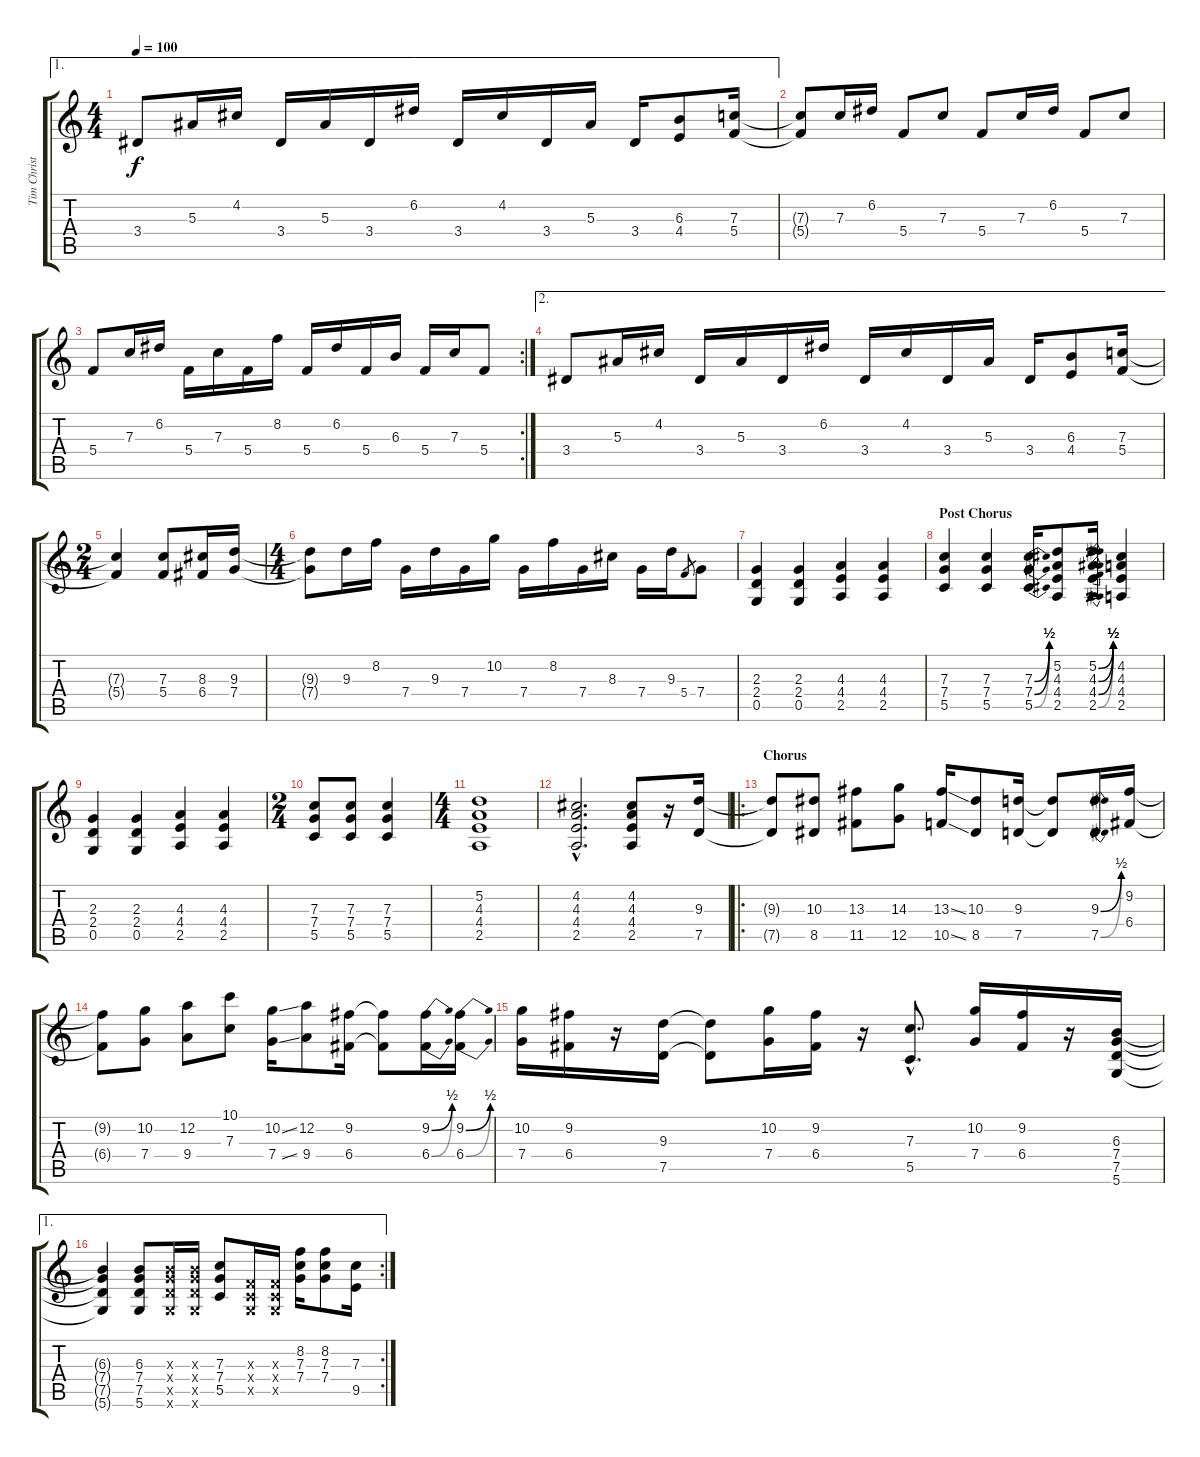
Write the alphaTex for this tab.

\track ("Tim Christensen (Guitar)" "Tim Christ") {instrument distortionguitar}
\staff {score tabs}
\tuning (D4 A3 F3 C3 G2 D2) {hide}
\ae 1
\ts (4 4)
\tempo 100
\clef g2
\ks c
3.4.8{dy f} 5.3.16 4.2.16 3.4.16 5.3.16 3.4.16 6.2.16 3.4.16 4.2.16 3.4.16 5.3.16 3.4.16 (6.3 4.4).8 (7.3 5.4).16 |
(7.3{t} 5.4{t}).8 7.3.16 6.2.16 5.4.8 7.3.8 5.4.8 7.3.16 6.2.16 5.4.8 7.3.8 |
\rc 2
5.4.8 7.3.16 6.2.16 5.4.16 7.3.16 5.4.16 8.2.16 5.4.16 6.2.16 5.4.16 6.3.16 5.4.16 7.3.16 5.4.8 |
\ae 2
3.4.8 5.3.16 4.2.16 3.4.16 5.3.16 3.4.16 6.2.16 3.4.16 4.2.16 3.4.16 5.3.16 3.4.16 (6.3 4.4).8 (7.3 5.4).16 |
\ts (2 4)
(7.3{t} 5.4{t}).4 (7.3 5.4).8 (8.3 6.4).16 (9.3 7.4).16 |
\ts (4 4)
(9.3{t} 7.4{t}).8 9.3.16 8.2.16 7.4.16 9.3.16 7.4.16 10.2.16 7.4.16 8.2.16 7.4.16 8.3.16 7.4.16 9.3.16 5.4.8{gr} 7.4.8 |
(2.3 2.4 0.5).4 (2.3 2.4 0.5).4 (4.3 4.4 2.5).4 (4.3 4.4 2.5).4 |
\section ("" "Post Chorus")
(7.3 7.4 5.5).4 (7.3 7.4 5.5).4 (7.3{be (bend 0 0 60 2)} 7.4{be (bend 0 0 60 2)} 5.5{be (bend 0 0 60 2)}).16 (5.2 4.3 4.4 2.5).8 (5.2{be (bend 0 0 60 2)} 4.3{be (bend 0 0 60 2)} 4.4{be (bend 0 0 60 2)} 2.5{be (bend 0 0 60 2)}).16 (4.2 4.3 4.4 2.5).4 |
(2.3 2.4 0.5).4 (2.3 2.4 0.5).4 (4.3 4.4 2.5).4 (4.3 4.4 2.5).4 |
\ts (2 4)
(7.3 7.4 5.5).8 (7.3 7.4 5.5).8 (7.3 7.4 5.5).4 |
\ts (4 4)
(5.2 4.3 4.4 2.5).1 |
(4.2{hac} 4.3{hac} 4.4{hac} 2.5{hac}).2{d} (4.2 4.3 4.4 2.5).8 r.16 (9.3 7.5).16 |
\ro
\section ("" "Chorus")
(9.3{t} 7.5{t}).8 (10.3 8.5).8 (13.3 11.5).8 (14.3 12.5).8 (13.3{ss} 10.5{ss}).16 (10.3 8.5).8 (9.3 7.5).16 (9.3{t} 7.5{t}).8 (9.3{be (bend 0 0 60 2)} 7.5{be (bend 0 0 60 2)}).16 (9.2 6.4).16 |
(9.2{t} 6.4{t}).8 (10.2 7.4).8 (12.2 9.4).8 (10.1 7.3).8 (10.2{ss} 7.4{ss}).16 (12.2 9.4).8 (9.2 6.4).16 (9.2{t} 6.4{t}).8 (9.2{be (bend 0 0 60 2)} 6.4{be (bend 0 0 60 2)}).16 (9.2{be (bend 0 0 60 2)} 6.4{be (bend 0 0 60 2)}).16 |
(10.2 7.4).16 (9.2 6.4).16 r.16 (9.3 7.5).16 (9.3{t} 7.5{t}).8 (10.2 7.4).16 (9.2 6.4).16 r.16 (7.3{hac} 5.5{hac}).8{d} (10.2 7.4).16 (9.2 6.4).16 r.16 (6.3 7.4 7.5 5.6).16 |
\ae 1
\rc 2
(6.3{t} 7.4{t} 7.5{t} 5.6{t}).4 (6.3 7.4 7.5 5.6).8 (6.3{x} 7.4{x} 7.5{x} 5.6{x}).16 (6.3{x} 7.4{x} 7.5{x} 5.6{x}).16 (7.3 7.4 5.5).8 (0.3{x} 0.4{x} 0.5{x}).16 (0.3{x} 0.4{x} 0.5{x}).16 (8.2 7.3 7.4).16 (8.2 7.3 7.4).8 (7.3 9.5).16
